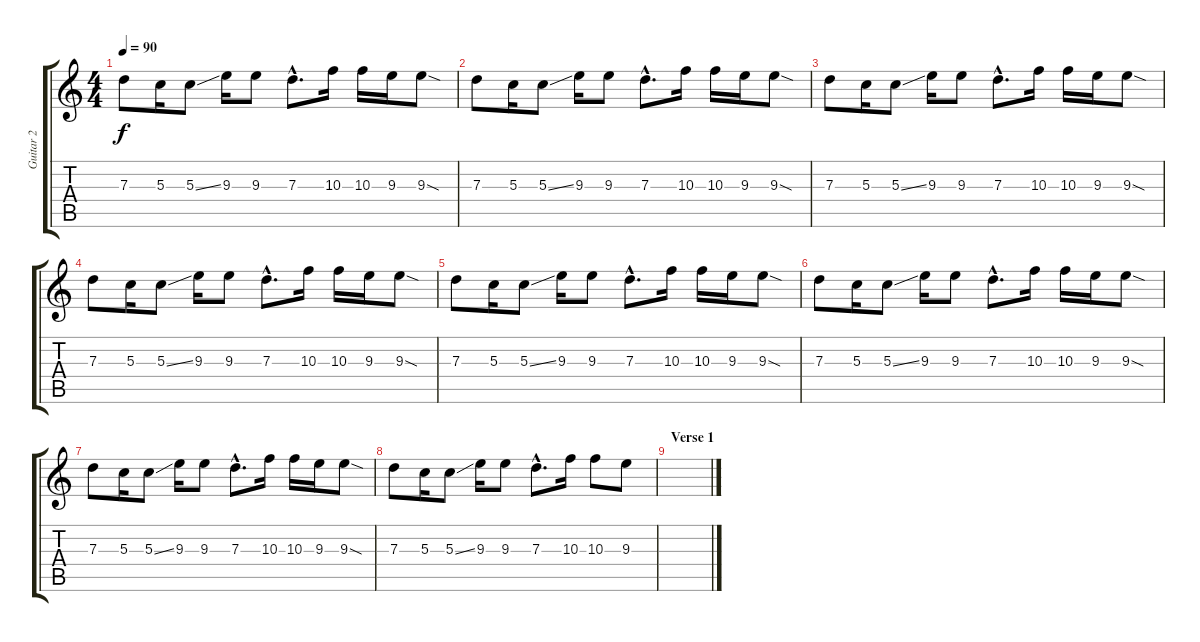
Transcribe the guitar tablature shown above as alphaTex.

\track ("Guitar 2" "Guitar 2") {instrument distortionguitar}
\staff {score tabs}
\tuning (E4 B3 G3 D3 A2 E2) {hide}
\ts (4 4)
\tempo 90
\clef g2
\ks c
7.3.8{dy f volume 14} 5.3.16 5.3{ss}.8 9.3.16 9.3.8 7.3{hac}.8{d} 10.3.16 10.3.16 9.3.16 9.3{sod}.8 |
7.3.8 5.3.16 5.3{ss}.8 9.3.16 9.3.8 7.3{hac}.8{d} 10.3.16 10.3.16 9.3.16 9.3{sod}.8 |
7.3.8 5.3.16 5.3{ss}.8 9.3.16 9.3.8 7.3{hac}.8{d} 10.3.16 10.3.16 9.3.16 9.3{sod}.8 |
7.3.8 5.3.16 5.3{ss}.8 9.3.16 9.3.8 7.3{hac}.8{d} 10.3.16 10.3.16 9.3.16 9.3{sod}.8 |
7.3.8 5.3.16 5.3{ss}.8 9.3.16 9.3.8 7.3{hac}.8{d} 10.3.16 10.3.16 9.3.16 9.3{sod}.8 |
7.3.8 5.3.16 5.3{ss}.8 9.3.16 9.3.8 7.3{hac}.8{d} 10.3.16 10.3.16 9.3.16 9.3{sod}.8 |
7.3.8 5.3.16 5.3{ss}.8 9.3.16 9.3.8 7.3{hac}.8{d} 10.3.16 10.3.16 9.3.16 9.3{sod}.8 |
7.3.8 5.3.16 5.3{ss}.8 9.3.16 9.3.8 7.3{hac}.8{d} 10.3.16 10.3.8 9.3.8 |
\section ("" "Verse 1")
